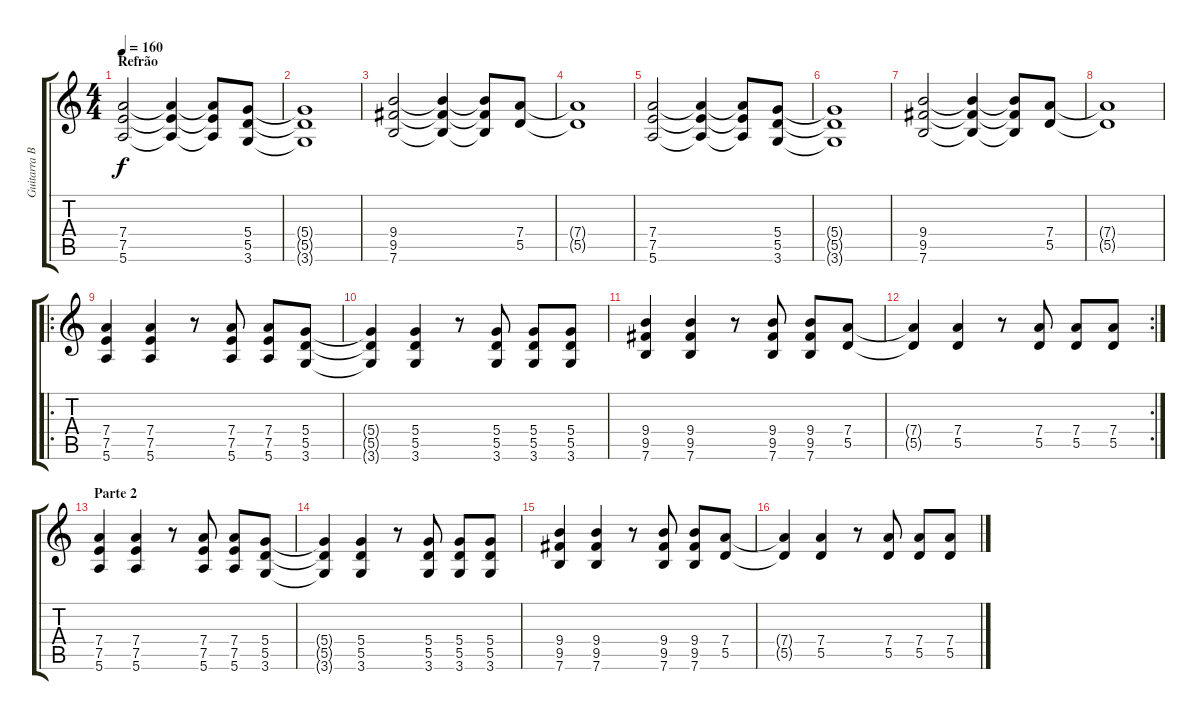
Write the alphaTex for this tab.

\track ("Guitarra Base" "Guitarra B") {instrument distortionguitar}
\staff {score tabs}
\tuning (E4 B3 G3 D3 A2 E2) {hide}
\ts (4 4)
\section ("" "Refrão")
\tempo 160
\clef g2
\ks c
(7.4 7.5 5.6).2{dy f} (7.4{t} 7.5{t} 5.6{t}).4 (7.4{t} 7.5{t} 5.6{t}).8 (5.4 5.5 3.6).8 |
(5.4{t} 5.5{t} 3.6{t}).1 |
(9.4 9.5 7.6).2 (9.4{t} 9.5{t} 7.6{t}).4 (9.4{t} 9.5{t} 7.6{t}).8 (7.4 5.5).8 |
(7.4{t} 5.5{t}).1 |
(7.4 7.5 5.6).2 (7.4{t} 7.5{t} 5.6{t}).4 (7.4{t} 7.5{t} 5.6{t}).8 (5.4 5.5 3.6).8 |
(5.4{t} 5.5{t} 3.6{t}).1 |
(9.4 9.5 7.6).2 (9.4{t} 9.5{t} 7.6{t}).4 (9.4{t} 9.5{t} 7.6{t}).8 (7.4 5.5).8 |
(7.4{t} 5.5{t}).1 |
\ro
(7.4 7.5 5.6).4 (7.4 7.5 5.6).4 r.8 (7.4 7.5 5.6).8 (7.4 7.5 5.6).8 (5.4 5.5 3.6).8 |
(5.4{t} 5.5{t} 3.6{t}).4 (5.4 5.5 3.6).4 r.8 (5.4 5.5 3.6).8 (5.4 5.5 3.6).8 (5.4 5.5 3.6).8 |
(9.4 9.5 7.6).4 (9.4 9.5 7.6).4 r.8 (9.4 9.5 7.6).8 (9.4 9.5 7.6).8 (7.4 5.5).8 |
\rc 2
(7.4{t} 5.5{t}).4 (7.4 5.5).4 r.8 (7.4 5.5).8 (7.4 5.5).8 (7.4 5.5).8 |
\section ("" "Parte 2")
(7.4 7.5 5.6).4 (7.4 7.5 5.6).4 r.8 (7.4 7.5 5.6).8 (7.4 7.5 5.6).8 (5.4 5.5 3.6).8 |
(5.4{t} 5.5{t} 3.6{t}).4 (5.4 5.5 3.6).4 r.8 (5.4 5.5 3.6).8 (5.4 5.5 3.6).8 (5.4 5.5 3.6).8 |
(9.4 9.5 7.6).4 (9.4 9.5 7.6).4 r.8 (9.4 9.5 7.6).8 (9.4 9.5 7.6).8 (7.4 5.5).8 |
(7.4{t} 5.5{t}).4 (7.4 5.5).4 r.8 (7.4 5.5).8 (7.4 5.5).8 (7.4 5.5).8
